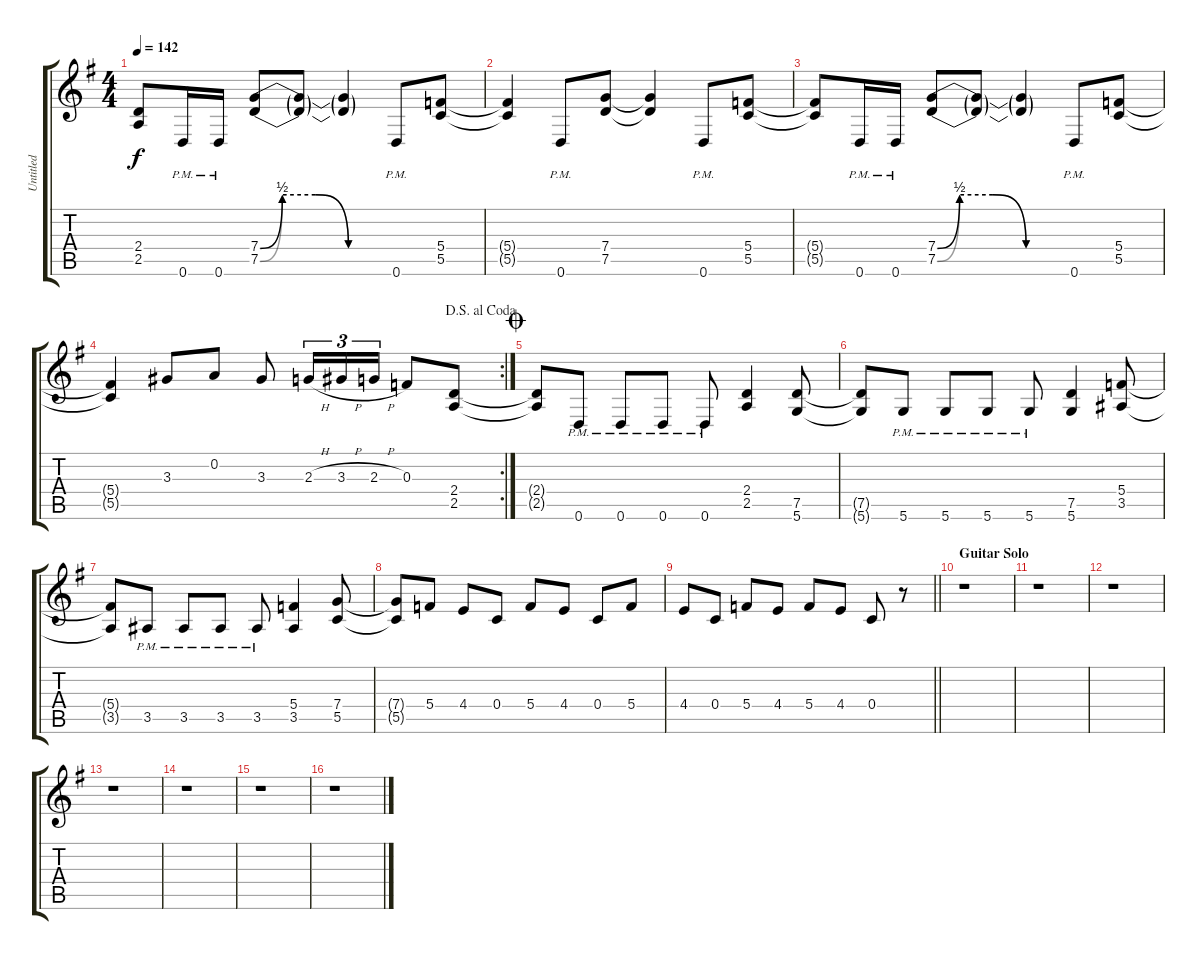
\track ("Untitled" "Untitled") {instrument distortionguitar}
\staff {score tabs}
\tuning (D4 A3 F3 C3 G2 D2) {hide}
\ts (4 4)
\tempo 142
\clef g2
\ks g
(2.4{t} 2.5{t}).8{dy f} 0.6{pm}.16 0.6{pm}.16 (7.4{be (custom 0 0 10 2 25 2 40 0 60 0)} 7.5{be (custom 0 0 10 2 25 2 40 0 60 0)}).8 (7.4{t} 7.5{t}).8 (7.4{t} 7.5{t}).4 0.6{pm}.8 (5.4 5.5).8 |
(5.4{t} 5.5{t}).4 0.6{pm}.8 (7.4 7.5).8 (7.4{t} 7.5{t}).4 0.6{pm}.8 (5.4 5.5).8 |
(5.4{t} 5.5{t}).8 0.6{pm}.16 0.6{pm}.16 (7.4{be (custom 0 0 10 2 25 2 40 0 60 0)} 7.5{be (custom 0 0 10 2 25 2 40 0 60 0)}).8 (7.4{t} 7.5{t}).8 (7.4{t} 7.5{t}).4 0.6{pm}.8 (5.4 5.5).8 |
\rc 2
\jump dalsegnoalcoda
(5.4{t} 5.5{t}).4 3.3.8 0.2.8 3.3.8 2.3{h}.16{tu (3 2)} 3.3{h}.16{tu (3 2)} 2.3{h}.16{tu (3 2)} 0.3.8 (2.4 2.5).8 |
\jump coda
(2.4{t} 2.5{t}).8 0.6{pm}.8 0.6{pm}.8 0.6{pm}.8 0.6{pm}.8 (2.4 2.5).4 (7.5 5.6).8 |
(7.5{t} 5.6{t}).8 5.6{pm}.8 5.6{pm}.8 5.6{pm}.8 5.6{pm}.8 (7.5 5.6).4 (5.4 3.5).8 |
(5.4{t} 3.5{t}).8 3.5{pm}.8 3.5{pm}.8 3.5{pm}.8 3.5{pm}.8 (5.4 3.5).4 (7.4 5.5).8 |
(7.4{t} 5.5{t}).8 5.4.8 4.4.8 0.4.8 5.4.8 4.4.8 0.4.8 5.4.8 |
\barLineRight lightlight
4.4.8 0.4.8 5.4.8 4.4.8 5.4.8 4.4.8 0.4.8 r.8 |
\section ("" "Guitar Solo")
r.1 |
r.1 |
r.1 |
r.1 |
r.1 |
r.1 |
r.1
